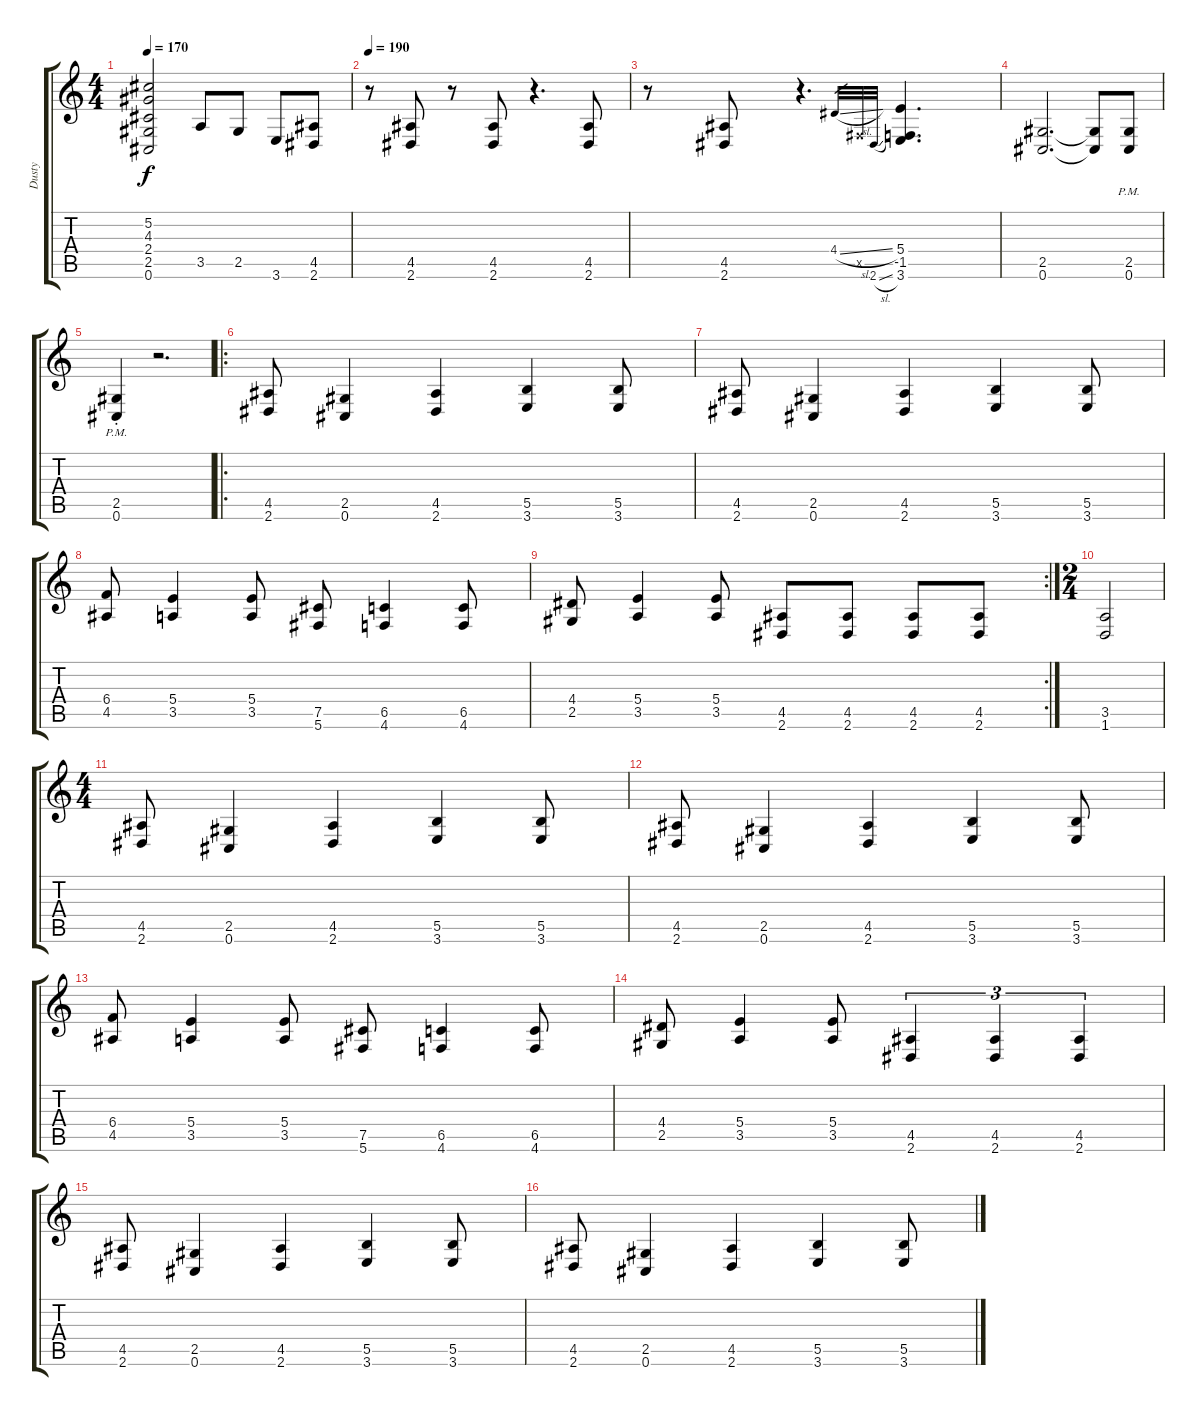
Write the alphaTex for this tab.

\track ("Dusty" "Dusty") {instrument overdrivenguitar}
\staff {score tabs}
\tuning (Db4 Ab3 E3 B2 Gb2 Db2) {hide}
\ts (4 4)
\tempo 170
\clef g2
\ks c
(5.2{t} 4.3{t} 2.4{t} 2.5{t} 0.6{t}).2{dy f} 3.5.8 2.5.8 3.6.8 (4.5 2.6).8 |
\tempo 190
r.8 (4.5 2.6).8 r.8 (4.5 2.6).8 r.4{d} (4.5 2.6).8 |
r.8 (4.5 2.6).8 r.4{d} 4.4{sl}.32{gr} 0.5{x}.32{gr} 2.6{sl}.32{gr} (5.4 -1.5 3.6).4{d} |
(2.5 0.6).2{d} (2.5{t} 0.6{t}).8 (2.5{pm} 0.6{pm}).8 |
(2.5{pm st} 0.6{pm st}).4 r.2{d} |
\ro
(4.5 2.6).8 (2.5 0.6).4 (4.5 2.6).4 (5.5 3.6).4 (5.5 3.6).8 |
(4.5 2.6).8 (2.5 0.6).4 (4.5 2.6).4 (5.5 3.6).4 (5.5 3.6).8 |
(6.4 4.5).8 (5.4 3.5).4 (5.4 3.5).8 (7.5 5.6).8 (6.5 4.6).4 (6.5 4.6).8 |
\rc 2
(4.4 2.5).8 (5.4 3.5).4 (5.4 3.5).8 (4.5 2.6).8 (4.5 2.6).8 (4.5 2.6).8 (4.5 2.6).8 |
\ts (2 4)
(3.5 1.6).2 |
\ts (4 4)
(4.5 2.6).8 (2.5 0.6).4 (4.5 2.6).4 (5.5 3.6).4 (5.5 3.6).8 |
(4.5 2.6).8 (2.5 0.6).4 (4.5 2.6).4 (5.5 3.6).4 (5.5 3.6).8 |
(6.4 4.5).8 (5.4 3.5).4 (5.4 3.5).8 (7.5 5.6).8 (6.5 4.6).4 (6.5 4.6).8 |
(4.4 2.5).8 (5.4 3.5).4 (5.4 3.5).8 (4.5 2.6).4{tu (3 2)} (4.5 2.6).4{tu (3 2)} (4.5 2.6).4{tu (3 2)} |
(4.5 2.6).8 (2.5 0.6).4 (4.5 2.6).4 (5.5 3.6).4 (5.5 3.6).8 |
(4.5 2.6).8 (2.5 0.6).4 (4.5 2.6).4 (5.5 3.6).4 (5.5 3.6).8
